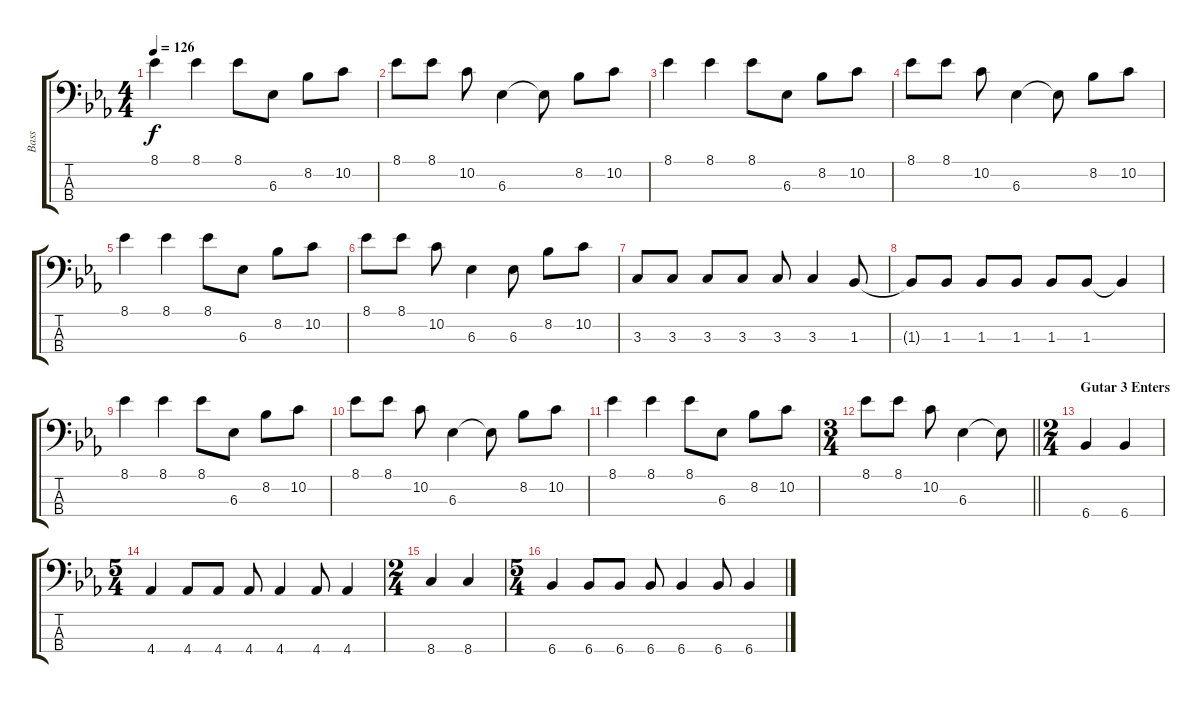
\track ("Bass" "Bass") {instrument electricbassfinger}
\staff {score tabs}
\tuning (G2 D2 A1 E1) {hide}
\ts (4 4)
\tempo 126
\clef f4
\ks eb
8.1.4{dy f} 8.1.4 8.1.8 6.3.8 8.2.8 10.2.8 |
8.1.8 8.1.8 10.2.8 6.3.4 6.3{t}.8 8.2.8 10.2.8 |
8.1.4 8.1.4 8.1.8 6.3.8 8.2.8 10.2.8 |
8.1.8 8.1.8 10.2.8 6.3.4 6.3{t}.8 8.2.8 10.2.8 |
8.1.4 8.1.4 8.1.8 6.3.8 8.2.8 10.2.8 |
8.1.8 8.1.8 10.2.8 6.3.4 6.3.8 8.2.8 10.2.8 |
3.3.8 3.3.8 3.3.8 3.3.8 3.3.8 3.3.4 1.3.8 |
1.3{t}.8 1.3.8 1.3.8 1.3.8 1.3.8 1.3.8 1.3{t}.4 |
8.1.4 8.1.4 8.1.8 6.3.8 8.2.8 10.2.8 |
8.1.8 8.1.8 10.2.8 6.3.4 6.3{t}.8 8.2.8 10.2.8 |
8.1.4 8.1.4 8.1.8 6.3.8 8.2.8 10.2.8 |
\ts (3 4)
\barLineRight lightlight
8.1.8 8.1.8 10.2.8 6.3.4 6.3{t}.8 |
\ts (2 4)
\section ("" "Gutar 3 Enters")
6.4.4 6.4.4 |
\ts (5 4)
4.4.4 4.4.8 4.4.8 4.4.8 4.4.4 4.4.8 4.4.4 |
\ts (2 4)
8.4.4 8.4.4 |
\ts (5 4)
6.4.4 6.4.8 6.4.8 6.4.8 6.4.4 6.4.8 6.4.4
